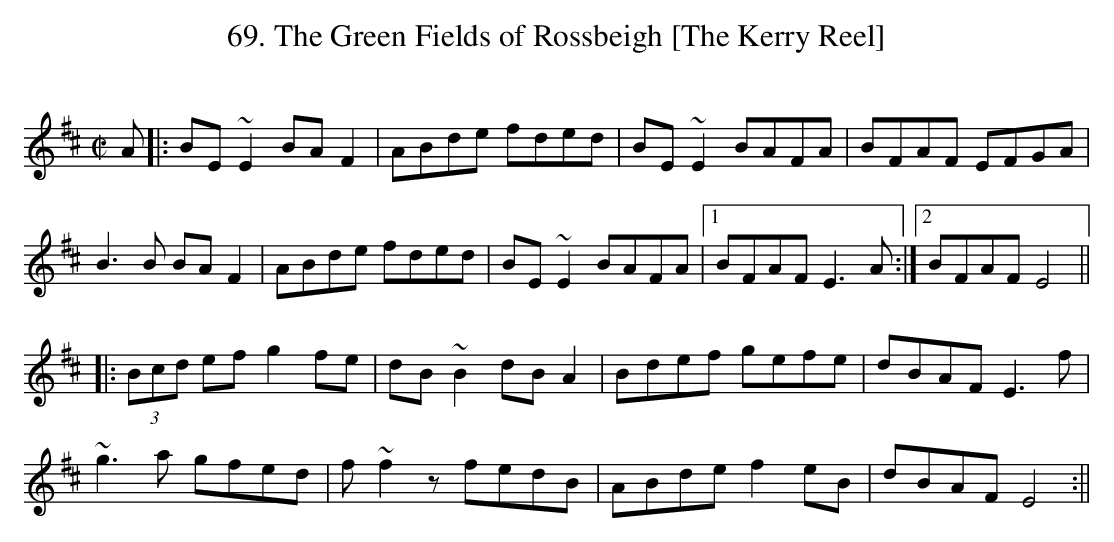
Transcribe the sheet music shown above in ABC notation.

X:1
T:69. The Green Fields of Rossbeigh [The Kerry Reel]
M:C|
L:1/8
K:Edor
A|:BE~E2 BAF2|ABde fded|BE~E2 BAFA|BFAF EFGA|
B3B BAF2|ABde fded|BE~E2 BAFA|1 BFAF E3A:|2 BFAF E4||
|:(3Bcd ef g2fe|dB~B2 dBA2|Bdef gefe|dBAF E3f|
~g3a gfed|f~f2z fedB|ABde f2eB|dBAF E4:||
